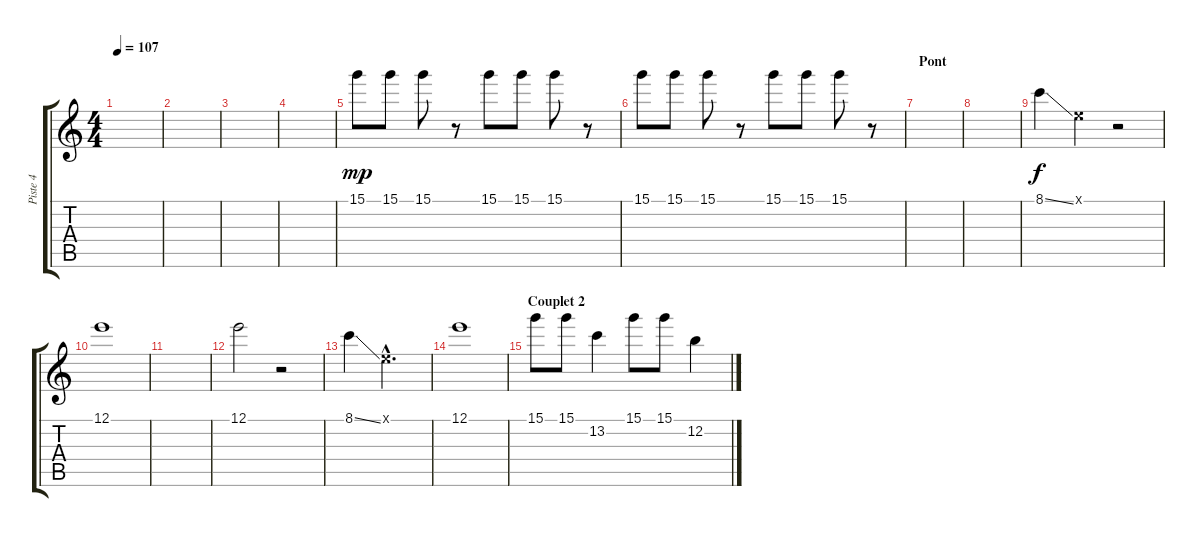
\track ("Piste 4" "Piste 4") {instrument overdrivenguitar}
\staff {score tabs}
\tuning (E4 B3 G3 D3 A2 E2) {hide}
\ts (4 4)
\tempo 107
\clef g2
\ks c
|
|
|
|
15.1.8{dy mp} 15.1.8 15.1.8 r.8 15.1.8 15.1.8 15.1.8 r.8 |
15.1.8 15.1.8 15.1.8 r.8 15.1.8 15.1.8 15.1.8 r.8 |
\section ("" "Pont")
|
|
8.1{ss}.4{dy f} 0.1{x}.4 r.2 |
12.1.1 |
|
12.1.2 r.2 |
8.1{ss}.4 0.1{hac x}.2{d} |
12.1.1 |
\section ("" "Couplet 2 ")
15.1.8 15.1.8 13.2.4 15.1.8 15.1.8 12.2.4
